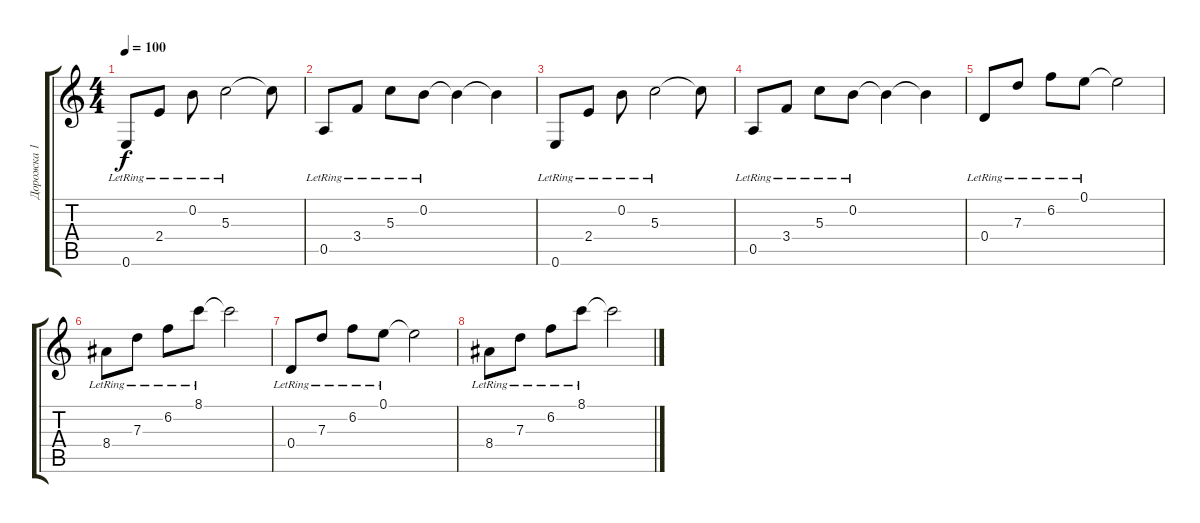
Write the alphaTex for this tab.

\track ("Дорожка 1" "Дорожка 1") {instrument acousticguitarsteel}
\staff {score tabs}
\tuning (E4 B3 G3 D3 A2 E2) {hide}
\ts (4 4)
\tempo 100
\clef g2
\ks c
0.6{lr}.8{dy f} 2.4{lr}.8 0.2{lr}.8 5.3{lr}.2 5.3{t}.8 |
0.5{lr}.8 3.4{lr}.8 5.3{lr}.8 0.2{lr}.8 0.2{t}.4 0.2{t}.4 |
0.6{lr}.8 2.4{lr}.8 0.2{lr}.8 5.3{lr}.2 5.3{t}.8 |
0.5{lr}.8 3.4{lr}.8 5.3{lr}.8 0.2{lr}.8 0.2{t}.4 0.2{t}.4 |
0.4{lr}.8 7.3{lr}.8 6.2{lr}.8 0.1{lr}.8 0.1{t}.2 |
8.4{lr}.8 7.3{lr}.8 6.2{lr}.8 8.1{lr}.8 8.1{t}.2 |
0.4{lr}.8 7.3{lr}.8 6.2{lr}.8 0.1{lr}.8 0.1{t}.2 |
8.4{lr}.8 7.3{lr}.8 6.2{lr}.8 8.1{lr}.8 8.1{t}.2
